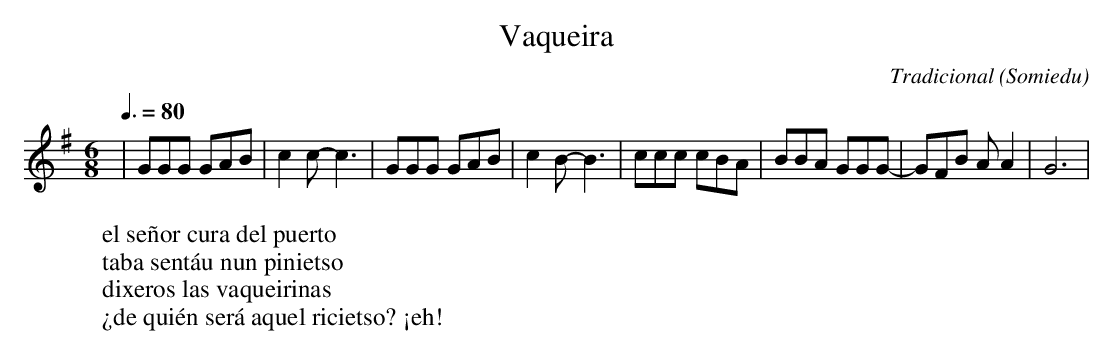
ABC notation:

X:1
T:Vaqueira
C:Tradicional
O:Somiedu
M:6/8
L:1/8
Q:3/8=80
K:G
|GGG GAB|c2 c-c3|GGG GAB|c2 B-B3|ccc cBA|BBA GGG-|GFB A A2|G6|
W:el señor cura del puerto
W:taba sentáu nun pinietso
W:dixeros las vaqueirinas
W:¿de quién será aquel ricietso? ¡eh!
W:
